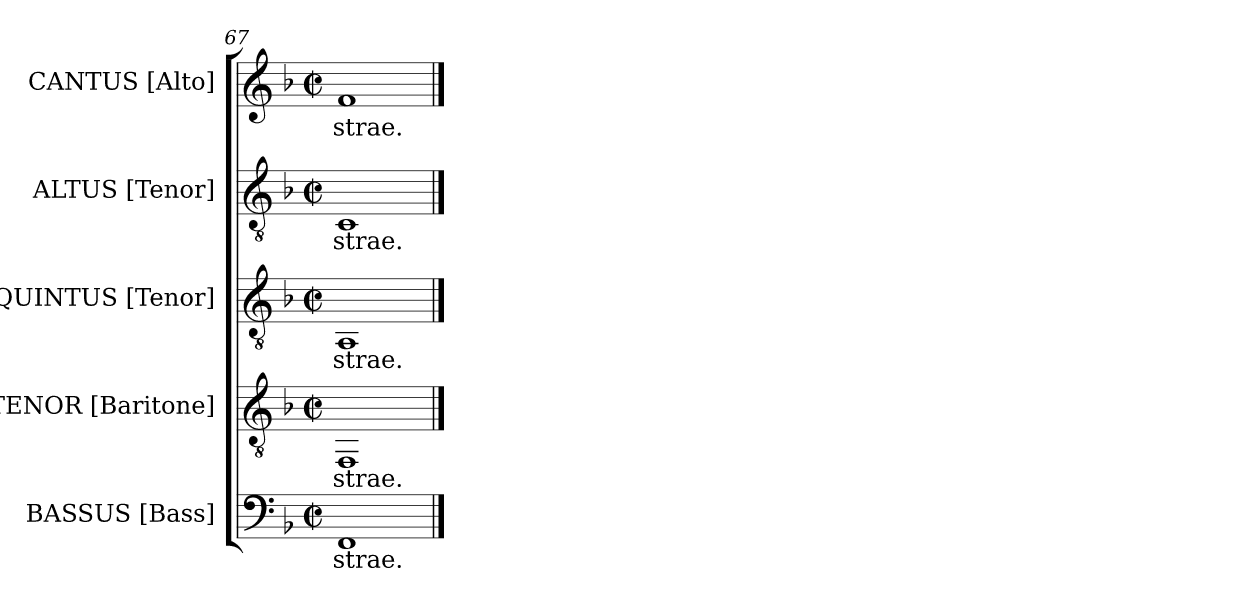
**kern	**text	**kern	**text	**kern	**text	**kern	**text	**kern	**text
*part5	*part5	*part4	*part4	*part3	*part3	*part2	*part2	*part1	*part1
*staff5	*staff5	*staff4	*staff4	*staff3	*staff3	*staff2	*staff2	*staff1	*staff1
*I"BASSUS [Bass]	*	*I"TENOR [Baritone]	*	*I"QUINTUS [Tenor]	*	*I"ALTUS [Tenor]	*	*I"CANTUS [Alto]	*
*I'B.	*	*I'Bar.	*	*I'T.	*	*I'T.	*	*I'A.	*
*clefF4	*	*clefGv2	*	*clefGv2	*	*clefGv2	*	*clefG2	*
*k[b-]	*	*k[b-]	*	*k[b-]	*	*k[b-]	*	*k[b-]	*
*F:	*	*F:	*	*F:	*	*F:	*	*F:	*
*M2/2	*	*M2/2	*	*M2/2	*	*M2/2	*	*M2/2	*
*met(c|)	*	*met(c|)	*	*met(c|)	*	*met(c|)	*	*met(c|)	*
=67	=67	=67	=67	=67	=67	=67	=67	=67	=67
!	!LO:LY:b:color=#000000	!	!	!	!	!	!	!	!
!	!	!	!LO:LY:b:color=#000000	!	!	!	!	!	!
!	!	!	!	!	!LO:LY:b:color=#000000	!	!	!	!
!	!	!	!	!	!	!	!LO:LY:b:color=#000000	!	!
!	!	!	!	!	!	!	!	!	!LO:LY:b:color=#000000
1FFi	-strae.	1FFi	-strae.	1AAi	-strae.	1Ci	-strae.	1fi	-strae.
==	==	==	==	==	==	==	==	==	==
*-	*-	*-	*-	*-	*-	*-	*-	*-	*-
